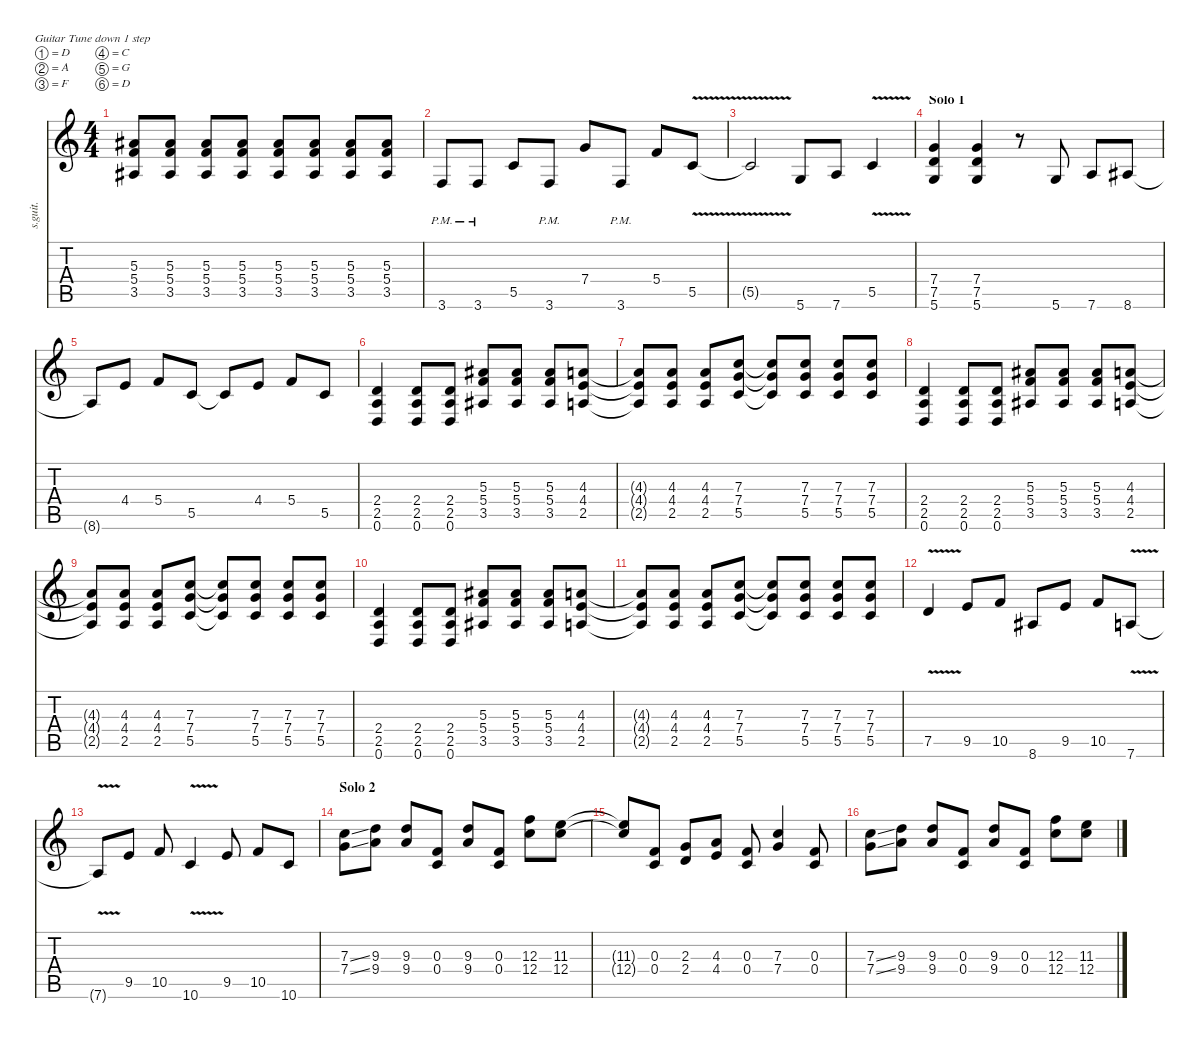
\defaultSystemsLayout 4
\hideDynamics
\bracketExtendMode nobrackets
\track ("Aether - Rhythm" "s.guit.") {instrument distortionguitar}
\staff {score tabs}
\tuning (D4 A3 F3 C3 G2 D2)
\ts (4 4)
\tempo (130 hide)
\clef g2
\ks c
(5.3{t acc #} 5.4{t} 3.5{t acc #}).8{lyrics (0 "") lyrics (1 "") lyrics (2 "") lyrics (3 "") lyrics (4 "") dy f} (5.3{acc #} 5.4 3.5{acc #}).8{lyrics (0 "") lyrics (1 "") lyrics (2 "") lyrics (3 "") lyrics (4 "")} (5.3{acc #} 5.4 3.5{acc #}).8{lyrics (0 "") lyrics (1 "") lyrics (2 "") lyrics (3 "") lyrics (4 "")} (5.3{acc #} 5.4 3.5{acc #}).8{lyrics (0 "") lyrics (1 "") lyrics (2 "") lyrics (3 "") lyrics (4 "")} (5.3{acc #} 5.4 3.5{acc #}).8{lyrics (0 "") lyrics (1 "") lyrics (2 "") lyrics (3 "") lyrics (4 "")} (5.3{acc #} 5.4 3.5{acc #}).8{lyrics (0 "") lyrics (1 "") lyrics (2 "") lyrics (3 "") lyrics (4 "")} (5.3{acc #} 5.4 3.5{acc #}).8{lyrics (0 "") lyrics (1 "") lyrics (2 "") lyrics (3 "") lyrics (4 "")} (5.3{acc #} 5.4 3.5{acc #}).8{lyrics (0 "") lyrics (1 "") lyrics (2 "") lyrics (3 "") lyrics (4 "")} |
3.6{pm}.8{lyrics (0 "") lyrics (1 "") lyrics (2 "") lyrics (3 "") lyrics (4 "")} 3.6{pm}.8{lyrics (0 "") lyrics (1 "") lyrics (2 "") lyrics (3 "") lyrics (4 "")} 5.5.8{lyrics (0 "") lyrics (1 "") lyrics (2 "") lyrics (3 "") lyrics (4 "")} 3.6{pm}.8{lyrics (0 "") lyrics (1 "") lyrics (2 "") lyrics (3 "") lyrics (4 "")} 7.4.8{lyrics (0 "") lyrics (1 "") lyrics (2 "") lyrics (3 "") lyrics (4 "")} 3.6{pm}.8{lyrics (0 "") lyrics (1 "") lyrics (2 "") lyrics (3 "") lyrics (4 "")} 5.4.8{lyrics (0 "") lyrics (1 "") lyrics (2 "") lyrics (3 "") lyrics (4 "")} 5.5{v}.8{lyrics (0 "") lyrics (1 "") lyrics (2 "") lyrics (3 "") lyrics (4 "")} |
5.5{v t}.2{lyrics (0 "") lyrics (1 "") lyrics (2 "") lyrics (3 "") lyrics (4 "")} 5.6.8{lyrics (0 "") lyrics (1 "") lyrics (2 "") lyrics (3 "") lyrics (4 "")} 7.6.8{lyrics (0 "") lyrics (1 "") lyrics (2 "") lyrics (3 "") lyrics (4 "")} 5.5{v}.4{lyrics (0 "") lyrics (1 "") lyrics (2 "") lyrics (3 "") lyrics (4 "")} |
\section ("" "Solo 1")
(7.4 7.5 5.6).4{lyrics (0 "") lyrics (1 "") lyrics (2 "") lyrics (3 "") lyrics (4 "")} (7.4 7.5 5.6).4{lyrics (0 "") lyrics (1 "") lyrics (2 "") lyrics (3 "") lyrics (4 "")} r.8 5.6.8{lyrics (0 "") lyrics (1 "") lyrics (2 "") lyrics (3 "") lyrics (4 "")} 7.6.8{lyrics (0 "") lyrics (1 "") lyrics (2 "") lyrics (3 "") lyrics (4 "")} 8.6{acc #}.8{lyrics (0 "") lyrics (1 "") lyrics (2 "") lyrics (3 "") lyrics (4 "")} |
8.6{t acc #}.8{lyrics (0 "") lyrics (1 "") lyrics (2 "") lyrics (3 "") lyrics (4 "")} 4.4.8{lyrics (0 "") lyrics (1 "") lyrics (2 "") lyrics (3 "") lyrics (4 "")} 5.4.8{lyrics (0 "") lyrics (1 "") lyrics (2 "") lyrics (3 "") lyrics (4 "")} 5.5.8{lyrics (0 "") lyrics (1 "") lyrics (2 "") lyrics (3 "") lyrics (4 "")} 5.5{t}.8{lyrics (0 "") lyrics (1 "") lyrics (2 "") lyrics (3 "") lyrics (4 "")} 4.4.8{lyrics (0 "") lyrics (1 "") lyrics (2 "") lyrics (3 "") lyrics (4 "")} 5.4.8{lyrics (0 "") lyrics (1 "") lyrics (2 "") lyrics (3 "") lyrics (4 "")} 5.5.8{lyrics (0 "") lyrics (1 "") lyrics (2 "") lyrics (3 "") lyrics (4 "")} |
(2.4 2.5 0.6).4{lyrics (0 "") lyrics (1 "") lyrics (2 "") lyrics (3 "") lyrics (4 "")} (2.4 2.5 0.6).8{lyrics (0 "") lyrics (1 "") lyrics (2 "") lyrics (3 "") lyrics (4 "")} (2.4 2.5 0.6).8{lyrics (0 "") lyrics (1 "") lyrics (2 "") lyrics (3 "") lyrics (4 "")} (5.3{acc #} 5.4 3.5{acc #}).8{lyrics (0 "") lyrics (1 "") lyrics (2 "") lyrics (3 "") lyrics (4 "")} (5.3{acc #} 5.4 3.5{acc #}).8{lyrics (0 "") lyrics (1 "") lyrics (2 "") lyrics (3 "") lyrics (4 "")} (5.3{acc #} 5.4 3.5{acc #}).8{lyrics (0 "") lyrics (1 "") lyrics (2 "") lyrics (3 "") lyrics (4 "")} (4.3 4.4 2.5).8{lyrics (0 "") lyrics (1 "") lyrics (2 "") lyrics (3 "") lyrics (4 "")} |
(4.3{t} 4.4{t} 2.5{t}).8{lyrics (0 "") lyrics (1 "") lyrics (2 "") lyrics (3 "") lyrics (4 "")} (4.3 4.4 2.5).8{lyrics (0 "") lyrics (1 "") lyrics (2 "") lyrics (3 "") lyrics (4 "")} (4.3 4.4 2.5).8{lyrics (0 "") lyrics (1 "") lyrics (2 "") lyrics (3 "") lyrics (4 "")} (7.3 7.4 5.5).8{lyrics (0 "") lyrics (1 "") lyrics (2 "") lyrics (3 "") lyrics (4 "")} (7.3{t} 7.4{t} 5.5{t}).8{lyrics (0 "") lyrics (1 "") lyrics (2 "") lyrics (3 "") lyrics (4 "")} (7.3 7.4 5.5).8{lyrics (0 "") lyrics (1 "") lyrics (2 "") lyrics (3 "") lyrics (4 "")} (7.3 7.4 5.5).8{lyrics (0 "") lyrics (1 "") lyrics (2 "") lyrics (3 "") lyrics (4 "")} (7.3 7.4 5.5).8{lyrics (0 "") lyrics (1 "") lyrics (2 "") lyrics (3 "") lyrics (4 "")} |
(2.4 2.5 0.6).4{lyrics (0 "") lyrics (1 "") lyrics (2 "") lyrics (3 "") lyrics (4 "")} (2.4 2.5 0.6).8{lyrics (0 "") lyrics (1 "") lyrics (2 "") lyrics (3 "") lyrics (4 "")} (2.4 2.5 0.6).8{lyrics (0 "") lyrics (1 "") lyrics (2 "") lyrics (3 "") lyrics (4 "")} (5.3{acc #} 5.4 3.5{acc #}).8{lyrics (0 "") lyrics (1 "") lyrics (2 "") lyrics (3 "") lyrics (4 "")} (5.3{acc #} 5.4 3.5{acc #}).8{lyrics (0 "") lyrics (1 "") lyrics (2 "") lyrics (3 "") lyrics (4 "")} (5.3{acc #} 5.4 3.5{acc #}).8{lyrics (0 "") lyrics (1 "") lyrics (2 "") lyrics (3 "") lyrics (4 "")} (4.3 4.4 2.5).8{lyrics (0 "") lyrics (1 "") lyrics (2 "") lyrics (3 "") lyrics (4 "")} |
(4.3{t} 4.4{t} 2.5{t}).8{lyrics (0 "") lyrics (1 "") lyrics (2 "") lyrics (3 "") lyrics (4 "")} (4.3 4.4 2.5).8{lyrics (0 "") lyrics (1 "") lyrics (2 "") lyrics (3 "") lyrics (4 "")} (4.3 4.4 2.5).8{lyrics (0 "") lyrics (1 "") lyrics (2 "") lyrics (3 "") lyrics (4 "")} (7.3 7.4 5.5).8{lyrics (0 "") lyrics (1 "") lyrics (2 "") lyrics (3 "") lyrics (4 "")} (7.3{t} 7.4{t} 5.5{t}).8{lyrics (0 "") lyrics (1 "") lyrics (2 "") lyrics (3 "") lyrics (4 "")} (7.3 7.4 5.5).8{lyrics (0 "") lyrics (1 "") lyrics (2 "") lyrics (3 "") lyrics (4 "")} (7.3 7.4 5.5).8{lyrics (0 "") lyrics (1 "") lyrics (2 "") lyrics (3 "") lyrics (4 "")} (7.3 7.4 5.5).8{lyrics (0 "") lyrics (1 "") lyrics (2 "") lyrics (3 "") lyrics (4 "")} |
(2.4 2.5 0.6).4{lyrics (0 "") lyrics (1 "") lyrics (2 "") lyrics (3 "") lyrics (4 "")} (2.4 2.5 0.6).8{lyrics (0 "") lyrics (1 "") lyrics (2 "") lyrics (3 "") lyrics (4 "")} (2.4 2.5 0.6).8{lyrics (0 "") lyrics (1 "") lyrics (2 "") lyrics (3 "") lyrics (4 "")} (5.3{acc #} 5.4 3.5{acc #}).8{lyrics (0 "") lyrics (1 "") lyrics (2 "") lyrics (3 "") lyrics (4 "")} (5.3{acc #} 5.4 3.5{acc #}).8{lyrics (0 "") lyrics (1 "") lyrics (2 "") lyrics (3 "") lyrics (4 "")} (5.3{acc #} 5.4 3.5{acc #}).8{lyrics (0 "") lyrics (1 "") lyrics (2 "") lyrics (3 "") lyrics (4 "")} (4.3 4.4 2.5).8{lyrics (0 "") lyrics (1 "") lyrics (2 "") lyrics (3 "") lyrics (4 "")} |
(4.3{t} 4.4{t} 2.5{t}).8{lyrics (0 "") lyrics (1 "") lyrics (2 "") lyrics (3 "") lyrics (4 "")} (4.3 4.4 2.5).8{lyrics (0 "") lyrics (1 "") lyrics (2 "") lyrics (3 "") lyrics (4 "")} (4.3 4.4 2.5).8{lyrics (0 "") lyrics (1 "") lyrics (2 "") lyrics (3 "") lyrics (4 "")} (7.3 7.4 5.5).8{lyrics (0 "") lyrics (1 "") lyrics (2 "") lyrics (3 "") lyrics (4 "")} (7.3{t} 7.4{t} 5.5{t}).8{lyrics (0 "") lyrics (1 "") lyrics (2 "") lyrics (3 "") lyrics (4 "")} (7.3 7.4 5.5).8{lyrics (0 "") lyrics (1 "") lyrics (2 "") lyrics (3 "") lyrics (4 "")} (7.3 7.4 5.5).8{lyrics (0 "") lyrics (1 "") lyrics (2 "") lyrics (3 "") lyrics (4 "")} (7.3 7.4 5.5).8{lyrics (0 "") lyrics (1 "") lyrics (2 "") lyrics (3 "") lyrics (4 "")} |
7.5{v}.4{lyrics (0 "") lyrics (1 "") lyrics (2 "") lyrics (3 "") lyrics (4 "")} 9.5.8{lyrics (0 "") lyrics (1 "") lyrics (2 "") lyrics (3 "") lyrics (4 "")} 10.5.8{lyrics (0 "") lyrics (1 "") lyrics (2 "") lyrics (3 "") lyrics (4 "")} 8.6{acc #}.8{lyrics (0 "") lyrics (1 "") lyrics (2 "") lyrics (3 "") lyrics (4 "")} 9.5.8{lyrics (0 "") lyrics (1 "") lyrics (2 "") lyrics (3 "") lyrics (4 "")} 10.5.8{lyrics (0 "") lyrics (1 "") lyrics (2 "") lyrics (3 "") lyrics (4 "")} 7.6{v}.8{lyrics (0 "") lyrics (1 "") lyrics (2 "") lyrics (3 "") lyrics (4 "")} |
7.6{v t}.8{lyrics (0 "") lyrics (1 "") lyrics (2 "") lyrics (3 "") lyrics (4 "")} 9.5.8{lyrics (0 "") lyrics (1 "") lyrics (2 "") lyrics (3 "") lyrics (4 "")} 10.5.8{lyrics (0 "") lyrics (1 "") lyrics (2 "") lyrics (3 "") lyrics (4 "")} 10.6{v}.4{lyrics (0 "") lyrics (1 "") lyrics (2 "") lyrics (3 "") lyrics (4 "")} 9.5.8{lyrics (0 "") lyrics (1 "") lyrics (2 "") lyrics (3 "") lyrics (4 "")} 10.5.8{lyrics (0 "") lyrics (1 "") lyrics (2 "") lyrics (3 "") lyrics (4 "")} 10.6.8{lyrics (0 "") lyrics (1 "") lyrics (2 "") lyrics (3 "") lyrics (4 "")} |
\section ("" "Solo 2")
(7.3{ss} 7.4{ss}).8{lyrics (0 "") lyrics (1 "") lyrics (2 "") lyrics (3 "") lyrics (4 "")} (9.3 9.4).8{lyrics (0 "") lyrics (1 "") lyrics (2 "") lyrics (3 "") lyrics (4 "")} (9.3 9.4).8{lyrics (0 "") lyrics (1 "") lyrics (2 "") lyrics (3 "") lyrics (4 "")} (0.3 0.4).8{lyrics (0 "") lyrics (1 "") lyrics (2 "") lyrics (3 "") lyrics (4 "")} (9.3 9.4).8{lyrics (0 "") lyrics (1 "") lyrics (2 "") lyrics (3 "") lyrics (4 "")} (0.3 0.4).8{lyrics (0 "") lyrics (1 "") lyrics (2 "") lyrics (3 "") lyrics (4 "")} (12.3 12.4).8{lyrics (0 "") lyrics (1 "") lyrics (2 "") lyrics (3 "") lyrics (4 "")} (11.3 12.4).8{lyrics (0 "") lyrics (1 "") lyrics (2 "") lyrics (3 "") lyrics (4 "")} |
(11.3{t} 12.4{t}).8{lyrics (0 "") lyrics (1 "") lyrics (2 "") lyrics (3 "") lyrics (4 "")} (0.3 0.4).8{lyrics (0 "") lyrics (1 "") lyrics (2 "") lyrics (3 "") lyrics (4 "")} (2.3 2.4).8{lyrics (0 "") lyrics (1 "") lyrics (2 "") lyrics (3 "") lyrics (4 "")} (4.3 4.4).8{lyrics (0 "") lyrics (1 "") lyrics (2 "") lyrics (3 "") lyrics (4 "")} (0.3 0.4).8{lyrics (0 "") lyrics (1 "") lyrics (2 "") lyrics (3 "") lyrics (4 "")} (7.3 7.4).4{lyrics (0 "") lyrics (1 "") lyrics (2 "") lyrics (3 "") lyrics (4 "")} (0.3 0.4).8{lyrics (0 "") lyrics (1 "") lyrics (2 "") lyrics (3 "") lyrics (4 "")} |
(7.3{ss} 7.4{ss}).8{lyrics (0 "") lyrics (1 "") lyrics (2 "") lyrics (3 "") lyrics (4 "")} (9.3 9.4).8{lyrics (0 "") lyrics (1 "") lyrics (2 "") lyrics (3 "") lyrics (4 "")} (9.3 9.4).8{lyrics (0 "") lyrics (1 "") lyrics (2 "") lyrics (3 "") lyrics (4 "")} (0.3 0.4).8{lyrics (0 "") lyrics (1 "") lyrics (2 "") lyrics (3 "") lyrics (4 "")} (9.3 9.4).8{lyrics (0 "") lyrics (1 "") lyrics (2 "") lyrics (3 "") lyrics (4 "")} (0.3 0.4).8{lyrics (0 "") lyrics (1 "") lyrics (2 "") lyrics (3 "") lyrics (4 "")} (12.3 12.4).8{lyrics (0 "") lyrics (1 "") lyrics (2 "") lyrics (3 "") lyrics (4 "")} (11.3 12.4).8{lyrics (0 "") lyrics (1 "") lyrics (2 "") lyrics (3 "") lyrics (4 "")}
